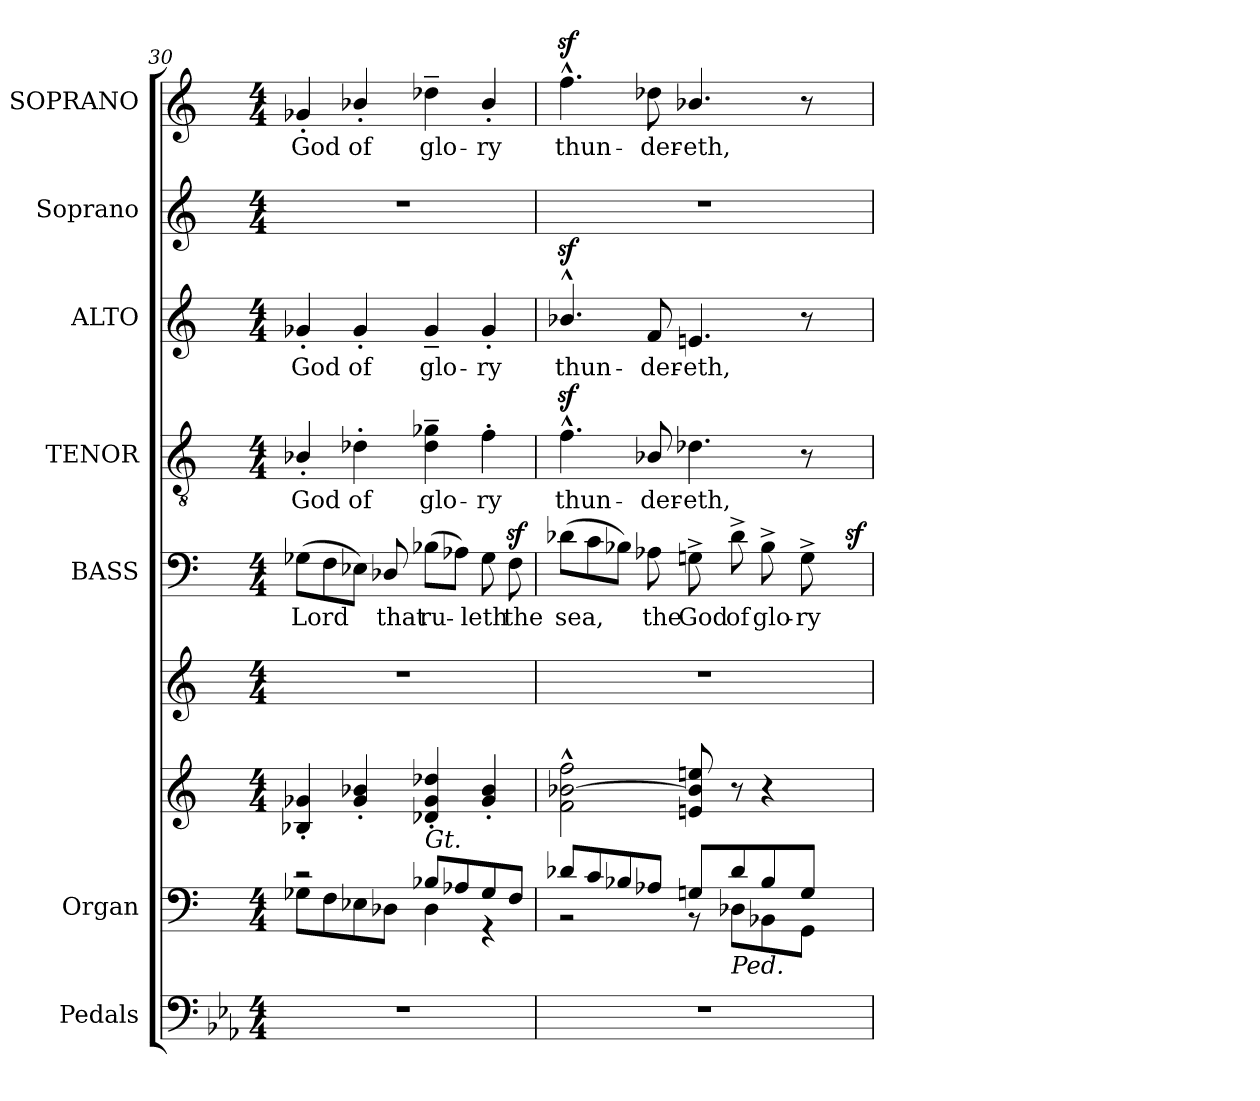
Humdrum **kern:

**kern	**kern	**kern	**kern	**kern	**text	**dynam	**kern	**text	**kern	**text	**kern	**kern	**text
*part7	*part6	*part6	*part6	*part5	*part5	*part5	*part4	*part4	*part3	*part3	*part2	*part1	*part1
*staff9	*staff8	*staff7	*staff6	*staff5	*staff5	*staff5	*staff4	*staff4	*staff3	*staff3	*staff2	*staff1	*staff1
*I"Pedals	*I"Organ	*	*	*I"BASS	*	*	*I"TENOR	*	*I"ALTO	*	*I"Soprano	*I"SOPRANO	*
*I'Ped.	*I'Org.	*	*	*I'B.	*	*	*I'T.	*	*I'A.	*	*I'S.	*I'S.	*
!!LO:PB:g=z
*clefF4	*clefF4	*clefG2	*clefG2	*clefF4	*	*	*clefGv2	*	*clefG2	*	*clefG2	*clefG2	*
*	*	*	*	*	*	*	*ITrd7c12	*	*	*	*	*	*
*k[b-e-a-]	*k[]	*k[]	*k[]	*k[]	*	*	*k[]	*	*k[]	*	*k[]	*k[]	*
*E-:	*C:	*C:	*C:	*C:	*	*	*C:	*	*C:	*	*C:	*C:	*
*M4/4	*M4/4	*M4/4	*M4/4	*M4/4	*	*	*M4/4	*	*M4/4	*	*M4/4	*M4/4	*
=30	=30	=30	=30	=30	=30	=30	=30	=30	=30	=30	=30	=30	=30
*	*^	*	*	*	*	*	*	*	*	*	*	*	*
!	!	!	!	!	!	!LO:LY:b:color=#000000	!	!	!	!	!	!	!	!
!	!	!	!	!	!	!	!	!	!LO:LY:b:color=#000000	!	!	!	!	!
!	!	!	!	!	!	!	!	!	!	!	!LO:LY:b:color=#000000	!	!	!
!	!	!	!	!	!	!	!	!	!	!	!	!	!	!LO:LY:b:color=#000000
1r	2r	8G-Xi\L	4B-i/' 4g-Xi'	1r	(8G-Xi\L	Lord	.	4BB-'i/	God	4g-X'i/	God	1r	4g-X'i/	God
.	.	8Fi\	.	.	8Fi\	.	.	.	.	.	.	.	.	.
!	!	!	!	!	!	!	!	!	!LO:LY:b:color=#000000	!	!	!	!	!
!	!	!	!	!	!	!	!	!	!	!	!LO:LY:b:color=#000000	!	!	!
!	!	!	!	!	!	!	!	!	!	!	!	!	!	!LO:LY:b:color=#000000
.	.	8E-i\	4g-i/' 4b-i'	.	8E-i\J)	.	.	4D-X'i\	of	4g-'i/	of	.	4b-'i/	of
!	!	!	!	!	!	!LO:LY:b:color=#000000	!	!	!	!	!	!	!	!
.	.	8D-Xi\J	.	.	8D-Xi/	that	.	.	.	.	.	.	.	.
!	!	!	!	!	!	!LO:LY:b:color=#000000	!	!	!	!	!	!	!	!
!	!	!	!	!	!	!	!	!	!LO:LY:b:color=#000000	!	!	!	!	!
!	!	!	!	!	!	!	!	!	!	!	!LO:LY:b:color=#000000	!	!	!
!	!LO:TX:a:i:t=Gt.	!	!	!	!	!	!	!	!	!	!	!	!	!
!	!	!	!	!	!	!	!	!	!	!	!	!	!	!LO:LY:b:color=#000000
.	8B-i/L	4D-i\	4d-Xi/' 4g-i' 4dd-Xi'	.	(8B-i\L	ru-	.	4D-i\~ 4G-Xi~	glo-	4g-~i/	glo-	.	4dd-X~i\	glo-
.	8A-i/	.	.	.	8A-i\J)	.	.	.	.	.	.	.	.	.
!	!	!	!	!	!	!LO:LY:b:color=#000000	!	!	!	!	!	!	!	!
!	!	!	!	!	!	!	!	!	!LO:LY:b:color=#000000	!	!	!	!	!
!	!	!	!	!	!	!	!	!	!	!	!LO:LY:b:color=#000000	!	!	!
!	!	!	!	!	!	!	!	!	!	!	!	!	!	!LO:LY:b:color=#000000
.	8G-i/	4r	4g-i/' 4b-i'	.	8G-i\	-leth	.	4F'i\	-ry	4g-'i/	-ry	.	4b-'i/	-ry
!	!	!	!	!	!	!LO:LY:b:color=#000000	!	!	!	!	!	!	!	!
.	8Fi/J	.	.	.	8Fzi\	the	.	.	.	.	.	.	.	.
=31	=31	=31	=31	=31	=31	=31	=31	=31	=31	=31	=31	=31	=31	=31
!	!	!	!	!	!	!LO:LY:b:color=#000000	!	!	!	!	!	!	!	!
!	!	!	!	!	!	!	!	!	!LO:LY:b:color=#000000	!	!	!	!	!
!	!	!	!	!	!	!	!	!	!	!	!LO:LY:b:color=#000000	!	!	!
!	!	!	!	!	!	!	!	!	!	!	!	!	!	!LO:LY:b:color=#000000
*	*	*	*	*	*^	*	*	*	*	*	*	*	*	*
1r	8d-Xi/L	2r	2fi\^^ [2b-i^^ 2ffi^^	1r	(8d-Xi\L	2ryy	sea,	.	4.Fz^^i\	thun-	4.b-z^^i/	thun-	1r	4.ffz^^i\	thun-
.	8ci/	.	.	.	8ci\	.	.	.	.	.	.	.	.	.	.
.	8B-i/	.	.	.	8B-i\J)	.	.	.	.	.	.	.	.	.	.
!	!	!	!	!	!	!	!LO:LY:b:color=#000000	!	!	!	!	!	!	!	!
!	!	!	!	!	!	!	!	!	!	!LO:LY:b:color=#000000	!	!	!	!	!
!	!	!	!	!	!	!	!	!	!	!	!	!LO:LY:b:color=#000000	!	!	!
!	!	!	!	!	!	!	!	!	!	!	!	!	!	!	!LO:LY:b:color=#000000
.	8A-i/J	.	.	.	8A-i\	.	the	.	8BB-i/	-der-	8fi/	-der-	.	8dd-Xi\	-der-
!	!	!	!	!	!	!	!LO:LY:b:color=#000000	!	!	!	!	!	!	!	!
!	!	!	!	!	!	!	!	!	!	!LO:LY:b:color=#000000	!	!	!	!	!
!	!	!	!	!	!	!	!	!	!	!	!	!LO:LY:b:color=#000000	!	!	!
!	!	!	!	!	!	!	!	!	!	!	!	!	!	!	!LO:LY:b:color=#000000
.	8Gni/L	8r	8eni/ 8b-i] 8eeni	.	8Gn^i\	4ryy	God	.	4.D-Xi\	-eth,	4.eni/	-eth,	.	4.b-i/	-eth,
!	!LO:TX:b:i:t=Ped.	!	!	!	!	!	!	!	!	!	!	!	!	!	!
!	!	!	!	!	!	!	!LO:LY:b:color=#000000	!	!	!	!	!	!	!	!
.	8d-i/	8D-Xi\L	8r	.	8d-^i\	.	of	.	.	.	.	.	.	.	.
!	!	!	!	!	!	!	!LO:LY:b:color=#000000	!	!	!	!	!	!	!	!
.	8B-i/	8BB-i\	4r	.	8B-^i\	8ryy	glo-	.	.	.	.	.	.	.	.
!	!	!	!	!	!	!	!LO:LY:b:color=#000000	!	!	!	!	!	!	!	!
.	8Gi/J	8GGi\J	.	.	8G^i\	16ryy	-ry	.	8r	.	8r	.	.	8r	.
.	.	.	.	.	.	32ryy	.	.	.	.	.	.	.	.	.
.	.	.	.	.	.	64ryy	.	.	.	.	.	.	.	.	.
.	.	.	.	.	.	128...ryy	.	.	.	.	.	.	.	.	.
.	.	.	.	.	.	1024ryy	.	sf	.	.	.	.	.	.	.
*	*v	*v	*	*	*v	*v	*	*	*	*	*	*	*	*	*
=	=	=	=	=	=	=	=	=	=	=	=	=	=
*-	*-	*-	*-	*-	*-	*-	*-	*-	*-	*-	*-	*-	*-
